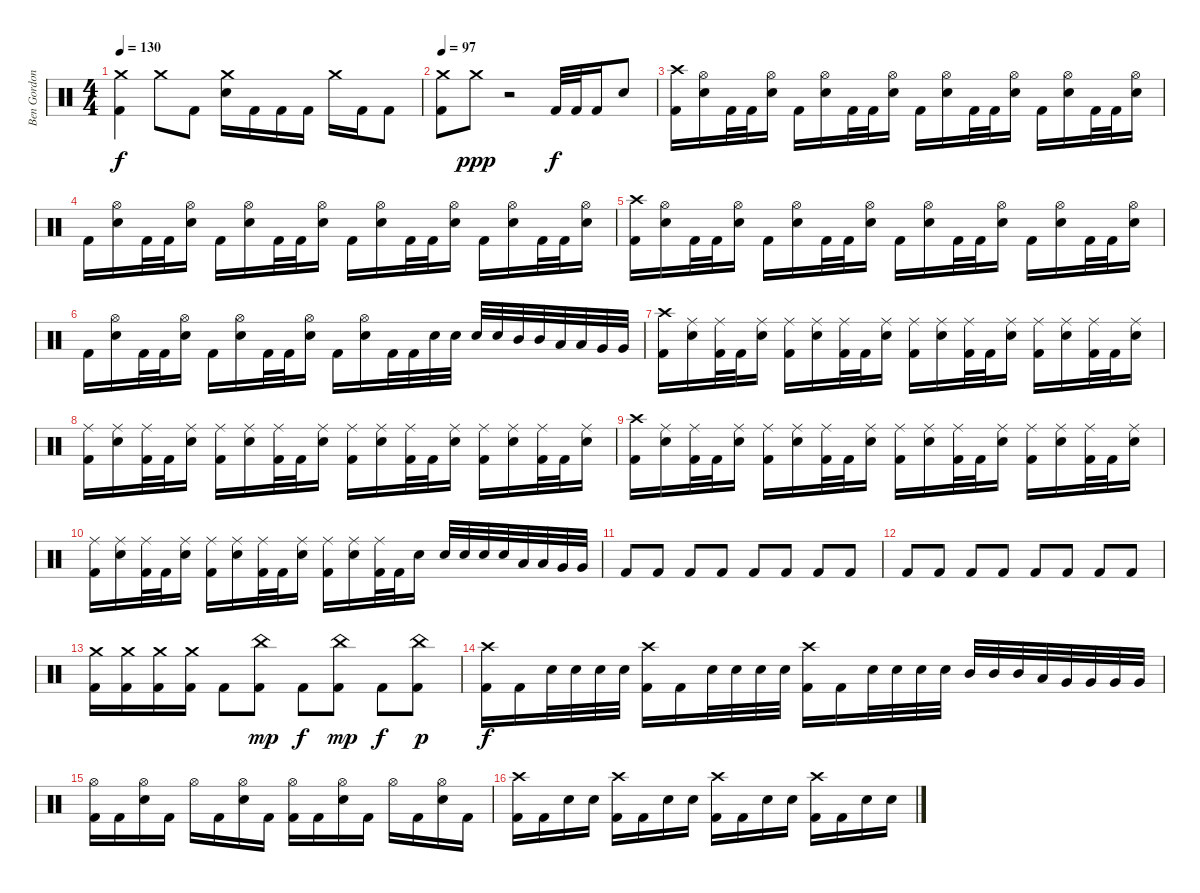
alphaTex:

\track ("Ben Gordon" "Ben Gordon") {instrument percussion}
\staff {score}
\articulation defaults
\ts (4 4)
\tempo 130
\clef neutral
\ks c
("Crash medium (hit)" "Kick (hit) 2").4{dy f} "Crash medium (hit)".8 "Kick (hit) 2".8 ("Crash medium (hit)" "Snare (hit) 2").16 "Kick (hit) 2".16 "Kick (hit) 2".16 "Kick (hit) 2".16 "Crash medium (hit)".16 "Kick (hit) 2".16 "Kick (hit) 2".8 |
\tempo 97
("Crash medium (hit)" "Kick (hit) 2").8 "Crash medium (hit)".8{dy ppp} r.2 "Kick (hit) 2".32{dy f} "Kick (hit) 2".32 "Kick (hit) 2".16 "Snare (hit) 2".8 |
("Crash high (hit)" "Kick (hit) 2").16 ("Hi-Hat (open)" "Snare (hit) 2").16 "Kick (hit) 2".32 "Kick (hit) 2".32 ("Hi-Hat (open)" "Snare (hit) 2").16 "Kick (hit) 2".16 ("Hi-Hat (open)" "Snare (hit) 2").16 "Kick (hit) 2".32 "Kick (hit) 2".32 ("Hi-Hat (open)" "Snare (hit) 2").16 "Kick (hit) 2".16 ("Hi-Hat (open)" "Snare (hit) 2").16 "Kick (hit) 2".32 "Kick (hit) 2".32 ("Hi-Hat (open)" "Snare (hit) 2").16 "Kick (hit) 2".16 ("Hi-Hat (open)" "Snare (hit) 2").16 "Kick (hit) 2".32 "Kick (hit) 2".32 ("Hi-Hat (open)" "Snare (hit) 2").16 |
"Kick (hit) 2".16 ("Hi-Hat (open)" "Snare (hit) 2").16 "Kick (hit) 2".32 "Kick (hit) 2".32 ("Hi-Hat (open)" "Snare (hit) 2").16 "Kick (hit) 2".16 ("Hi-Hat (open)" "Snare (hit) 2").16 "Kick (hit) 2".32 "Kick (hit) 2".32 ("Hi-Hat (open)" "Snare (hit) 2").16 "Kick (hit) 2".16 ("Hi-Hat (open)" "Snare (hit) 2").16 "Kick (hit) 2".32 "Kick (hit) 2".32 ("Hi-Hat (open)" "Snare (hit) 2").16 "Kick (hit) 2".16 ("Hi-Hat (open)" "Snare (hit) 2").16 "Kick (hit) 2".32 "Kick (hit) 2".32 ("Hi-Hat (open)" "Snare (hit) 2").16 |
("Crash high (hit)" "Kick (hit) 2").16 ("Hi-Hat (open)" "Snare (hit) 2").16 "Kick (hit) 2".32 "Kick (hit) 2".32 ("Hi-Hat (open)" "Snare (hit) 2").16 "Kick (hit) 2".16 ("Hi-Hat (open)" "Snare (hit) 2").16 "Kick (hit) 2".32 "Kick (hit) 2".32 ("Hi-Hat (open)" "Snare (hit) 2").16 "Kick (hit) 2".16 ("Hi-Hat (open)" "Snare (hit) 2").16 "Kick (hit) 2".32 "Kick (hit) 2".32 ("Hi-Hat (open)" "Snare (hit) 2").16 "Kick (hit) 2".16 ("Hi-Hat (open)" "Snare (hit) 2").16 "Kick (hit) 2".32 "Kick (hit) 2".32 ("Hi-Hat (open)" "Snare (hit) 2").16 |
"Kick (hit) 2".16 ("Hi-Hat (open)" "Snare (hit) 2").16 "Kick (hit) 2".32 "Kick (hit) 2".32 ("Hi-Hat (open)" "Snare (hit) 2").16 "Kick (hit) 2".16 ("Hi-Hat (open)" "Snare (hit) 2").16 "Kick (hit) 2".32 "Kick (hit) 2".32 ("Hi-Hat (open)" "Snare (hit) 2").16 "Kick (hit) 2".16 ("Hi-Hat (open)" "Snare (hit) 2").16 "Kick (hit) 2".32 "Kick (hit) 2".32 "Snare (hit) 2".32 "Snare (hit) 2".32 "Snare (hit) 2".32 "Snare (hit) 2".32 "Mid Tom (hit)".32 "Mid Tom (hit)".32 "Low Tom (hit)".32 "Low Tom (hit)".32 "Very Low Tom (hit)".32 "Very Low Tom (hit)".32 |
("Crash high (hit)" "Kick (hit) 2").16 ("Ride (middle)" "Snare (hit) 2").16 ("Ride (middle)" "Kick (hit) 2").32 "Kick (hit) 2".32 ("Ride (middle)" "Snare (hit) 2").16 ("Ride (middle)" "Kick (hit) 2").16 ("Ride (middle)" "Snare (hit) 2").16 ("Ride (middle)" "Kick (hit) 2").32 "Kick (hit) 2".32 ("Ride (middle)" "Snare (hit) 2").16 ("Ride (middle)" "Kick (hit) 2").16 ("Ride (middle)" "Snare (hit) 2").16 ("Ride (middle)" "Kick (hit) 2").32 "Kick (hit) 2".32 ("Ride (middle)" "Snare (hit) 2").16 ("Ride (middle)" "Kick (hit) 2").16 ("Ride (middle)" "Snare (hit) 2").16 ("Ride (middle)" "Kick (hit) 2").32 "Kick (hit) 2".32 ("Ride (middle)" "Snare (hit) 2").16 |
("Ride (middle)" "Kick (hit) 2").16 ("Ride (middle)" "Snare (hit) 2").16 ("Ride (middle)" "Kick (hit) 2").32 "Kick (hit) 2".32 ("Ride (middle)" "Snare (hit) 2").16 ("Ride (middle)" "Kick (hit) 2").16 ("Ride (middle)" "Snare (hit) 2").16 ("Ride (middle)" "Kick (hit) 2").32 "Kick (hit) 2".32 ("Ride (middle)" "Snare (hit) 2").16 ("Ride (middle)" "Kick (hit) 2").16 ("Ride (middle)" "Snare (hit) 2").16 ("Ride (middle)" "Kick (hit) 2").32 "Kick (hit) 2".32 ("Ride (middle)" "Snare (hit) 2").16 ("Ride (middle)" "Kick (hit) 2").16 ("Ride (middle)" "Snare (hit) 2").16 ("Ride (middle)" "Kick (hit) 2").32 "Kick (hit) 2".32 ("Ride (middle)" "Snare (hit) 2").16 |
("Crash high (hit)" "Kick (hit) 2").16 ("Ride (middle)" "Snare (hit) 2").16 ("Ride (middle)" "Kick (hit) 2").32 "Kick (hit) 2".32 ("Ride (middle)" "Snare (hit) 2").16 ("Ride (middle)" "Kick (hit) 2").16 ("Ride (middle)" "Snare (hit) 2").16 ("Ride (middle)" "Kick (hit) 2").32 "Kick (hit) 2".32 ("Ride (middle)" "Snare (hit) 2").16 ("Ride (middle)" "Kick (hit) 2").16 ("Ride (middle)" "Snare (hit) 2").16 ("Ride (middle)" "Kick (hit) 2").32 "Kick (hit) 2".32 ("Ride (middle)" "Snare (hit) 2").16 ("Ride (middle)" "Kick (hit) 2").16 ("Ride (middle)" "Snare (hit) 2").16 ("Ride (middle)" "Kick (hit) 2").32 "Kick (hit) 2".32 ("Ride (middle)" "Snare (hit) 2").16 |
("Ride (middle)" "Kick (hit) 2").16 ("Ride (middle)" "Snare (hit) 2").16 ("Ride (middle)" "Kick (hit) 2").32 "Kick (hit) 2".32 ("Ride (middle)" "Snare (hit) 2").16 ("Ride (middle)" "Kick (hit) 2").16 ("Ride (middle)" "Snare (hit) 2").16 ("Ride (middle)" "Kick (hit) 2").32 "Kick (hit) 2".32 ("Ride (middle)" "Snare (hit) 2").16 ("Ride (middle)" "Kick (hit) 2").16 ("Ride (middle)" "Snare (hit) 2").16 ("Ride (middle)" "Kick (hit) 2").32 "Kick (hit) 2".32 "Snare (hit) 2".16 "Snare (hit) 2".32 "Snare (hit) 2".32 "Snare (hit) 2".32 "Snare (hit) 2".32 "Low Tom (hit)".32 "Low Tom (hit)".32 "Very Low Tom (hit)".32 "Very Low Tom (hit)".32 |
"Kick (hit) 2".8 "Kick (hit) 2".8 "Kick (hit) 2".8 "Kick (hit) 2".8 "Kick (hit) 2".8 "Kick (hit) 2".8 "Kick (hit) 2".8 "Kick (hit) 2".8 |
"Kick (hit) 2".8 "Kick (hit) 2".8 "Kick (hit) 2".8 "Kick (hit) 2".8 "Kick (hit) 2".8 "Kick (hit) 2".8 "Kick (hit) 2".8 "Kick (hit) 2".8 |
("Crash medium (hit)" "Kick (hit) 2").16 ("Crash medium (hit)" "Kick (hit) 2").16 ("Crash medium (hit)" "Kick (hit) 2").16 ("Crash medium (hit)" "Kick (hit) 2").16 "Kick (hit) 2".8 ("China (hit)" "Kick (hit) 2").8{dy mp} "Kick (hit) 2".8{dy f} ("China (hit)" "Kick (hit) 2").8{dy mp} "Kick (hit) 2".8{dy f} ("China (hit)" "Kick (hit) 2").8{dy p} |
("Crash high (hit)" "Kick (hit) 2").16{dy f} "Kick (hit) 2".16 "Snare (hit) 2".32 "Snare (hit) 2".32 "Snare (hit) 2".32 "Snare (hit) 2".32 ("Crash high (hit)" "Kick (hit) 2").16 "Kick (hit) 2".16 "Snare (hit) 2".32 "Snare (hit) 2".32 "Snare (hit) 2".32 "Snare (hit) 2".32 ("Crash high (hit)" "Kick (hit) 2").16 "Kick (hit) 2".16 "Snare (hit) 2".32 "Snare (hit) 2".32 "Snare (hit) 2".32 "Snare (hit) 2".32 "Mid Tom (hit)".32 "Mid Tom (hit)".32 "Mid Tom (hit)".32 "Low Tom (hit)".32 "Very Low Tom (hit)".32 "Very Low Tom (hit)".32 "Very Low Tom (hit)".32 "Very Low Tom (hit)".32 |
("Hi-Hat (open)" "Kick (hit) 2").16 "Kick (hit) 2".16 ("Hi-Hat (open)" "Snare (hit) 2").16 "Kick (hit) 2".16 "Hi-Hat (open)".16 "Kick (hit) 2".16 ("Hi-Hat (open)" "Snare (hit) 2").16 "Kick (hit) 2".16 ("Hi-Hat (open)" "Kick (hit) 2").16 "Kick (hit) 2".16 ("Hi-Hat (open)" "Snare (hit) 2").16 "Kick (hit) 2".16 "Hi-Hat (open)".16 "Kick (hit) 2".16 ("Hi-Hat (open)" "Snare (hit) 2").16 "Kick (hit) 2".16 |
("Crash high (hit)" "Kick (hit) 2").16 "Kick (hit) 2".16 "Snare (hit) 2".16 "Snare (hit) 2".16 ("Crash high (hit)" "Kick (hit) 2").16 "Kick (hit) 2".16 "Snare (hit) 2".16 "Snare (hit) 2".16 ("Crash high (hit)" "Kick (hit) 2").16 "Kick (hit) 2".16 "Snare (hit) 2".16 "Snare (hit) 2".16 ("Crash high (hit)" "Kick (hit) 2").16 "Kick (hit) 2".16 "Snare (hit) 2".16 "Snare (hit) 2".16
